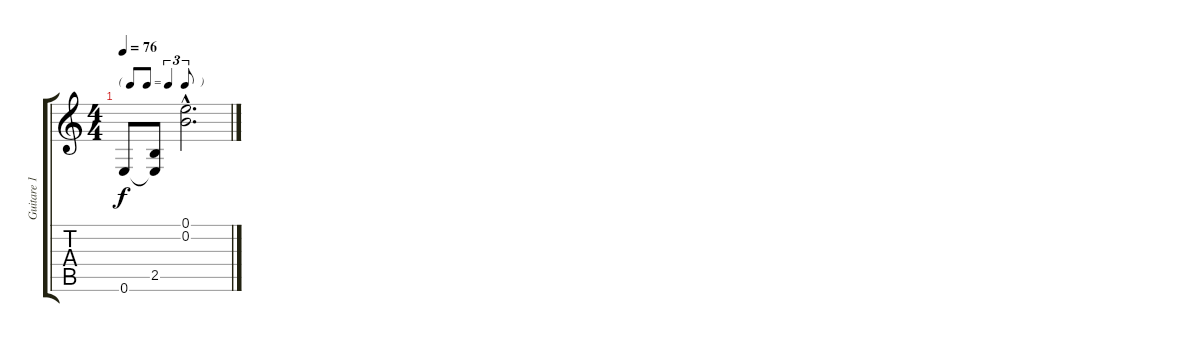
\track ("Guitare 1" "Guitare 1") {instrument acousticguitarnylon}
\staff {score tabs}
\tuning (E4 B3 G3 D3 A2 E2) {hide}
\ts (4 4)
\tf triplet8th
\tempo 76
\clef g2
\ks c
0.6.8{dy f} (2.5 0.6{t}).8 (0.1{hac} 0.2{hac}).2{d}
